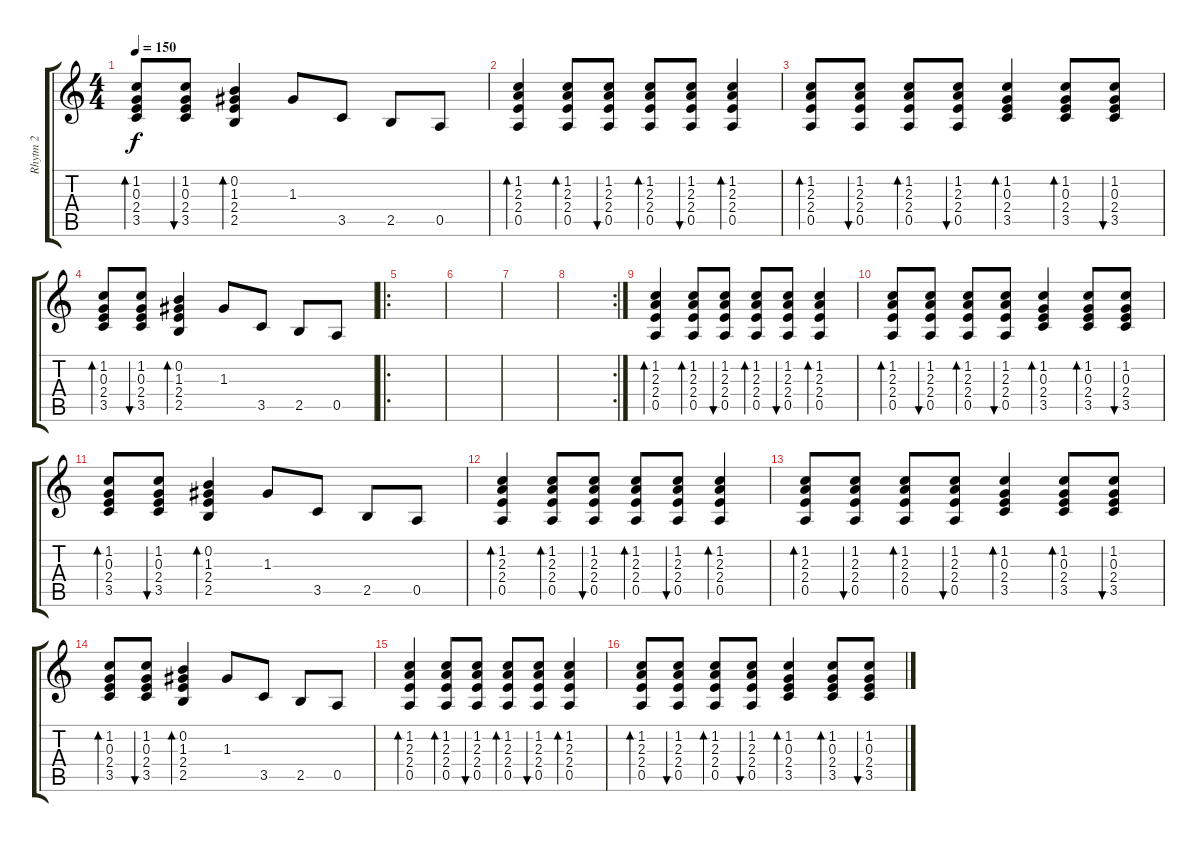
\track ("Rhytm 2" "Rhytm 2") {instrument acousticguitarsteel}
\staff {score tabs}
\tuning (E4 B3 G3 D3 A2 E2) {hide}
\ts (4 4)
\tempo 150
\clef g2
\ks c
(1.2 0.3 2.4 3.5).8{bd 120 dy f} (1.2 0.3 2.4 3.5).8{bu 120} (0.2 1.3 2.4 2.5).4{bd 120} 1.3.8 3.5.8 2.5.8 0.5.8 |
(1.2 2.3 2.4 0.5).4{bd 120} (1.2 2.3 2.4 0.5).8{bd 120} (1.2 2.3 2.4 0.5).8{bu 120} (1.2 2.3 2.4 0.5).8{bd 120} (1.2 2.3 2.4 0.5).8{bu 120} (1.2 2.3 2.4 0.5).4{bd 120} |
(1.2 2.3 2.4 0.5).8{bd 120} (1.2 2.3 2.4 0.5).8{bu 120} (1.2 2.3 2.4 0.5).8{bd 120} (1.2 2.3 2.4 0.5).8{bu 120} (1.2 0.3 2.4 3.5).4{bd 120} (1.2 0.3 2.4 3.5).8{bd 120} (1.2 0.3 2.4 3.5).8{bu 120} |
(1.2 0.3 2.4 3.5).8{bd 120} (1.2 0.3 2.4 3.5).8{bu 120} (0.2 1.3 2.4 2.5).4{bd 120} 1.3.8 3.5.8 2.5.8 0.5.8 |
\ro
|
|
|
\rc 2
|
(1.2 2.3 2.4 0.5).4{bd 120} (1.2 2.3 2.4 0.5).8{bd 120} (1.2 2.3 2.4 0.5).8{bu 120} (1.2 2.3 2.4 0.5).8{bd 120} (1.2 2.3 2.4 0.5).8{bu 120} (1.2 2.3 2.4 0.5).4{bd 120} |
(1.2 2.3 2.4 0.5).8{bd 120} (1.2 2.3 2.4 0.5).8{bu 120} (1.2 2.3 2.4 0.5).8{bd 120} (1.2 2.3 2.4 0.5).8{bu 120} (1.2 0.3 2.4 3.5).4{bd 120} (1.2 0.3 2.4 3.5).8{bd 120} (1.2 0.3 2.4 3.5).8{bu 120} |
(1.2 0.3 2.4 3.5).8{bd 120} (1.2 0.3 2.4 3.5).8{bu 120} (0.2 1.3 2.4 2.5).4{bd 120} 1.3.8 3.5.8 2.5.8 0.5.8 |
(1.2 2.3 2.4 0.5).4{bd 120} (1.2 2.3 2.4 0.5).8{bd 120} (1.2 2.3 2.4 0.5).8{bu 120} (1.2 2.3 2.4 0.5).8{bd 120} (1.2 2.3 2.4 0.5).8{bu 120} (1.2 2.3 2.4 0.5).4{bd 120} |
(1.2 2.3 2.4 0.5).8{bd 120} (1.2 2.3 2.4 0.5).8{bu 120} (1.2 2.3 2.4 0.5).8{bd 120} (1.2 2.3 2.4 0.5).8{bu 120} (1.2 0.3 2.4 3.5).4{bd 120} (1.2 0.3 2.4 3.5).8{bd 120} (1.2 0.3 2.4 3.5).8{bu 120} |
(1.2 0.3 2.4 3.5).8{bd 120} (1.2 0.3 2.4 3.5).8{bu 120} (0.2 1.3 2.4 2.5).4{bd 120} 1.3.8 3.5.8 2.5.8 0.5.8 |
(1.2 2.3 2.4 0.5).4{bd 120} (1.2 2.3 2.4 0.5).8{bd 120} (1.2 2.3 2.4 0.5).8{bu 120} (1.2 2.3 2.4 0.5).8{bd 120} (1.2 2.3 2.4 0.5).8{bu 120} (1.2 2.3 2.4 0.5).4{bd 120} |
(1.2 2.3 2.4 0.5).8{bd 120} (1.2 2.3 2.4 0.5).8{bu 120} (1.2 2.3 2.4 0.5).8{bd 120} (1.2 2.3 2.4 0.5).8{bu 120} (1.2 0.3 2.4 3.5).4{bd 120} (1.2 0.3 2.4 3.5).8{bd 120} (1.2 0.3 2.4 3.5).8{bu 120}
